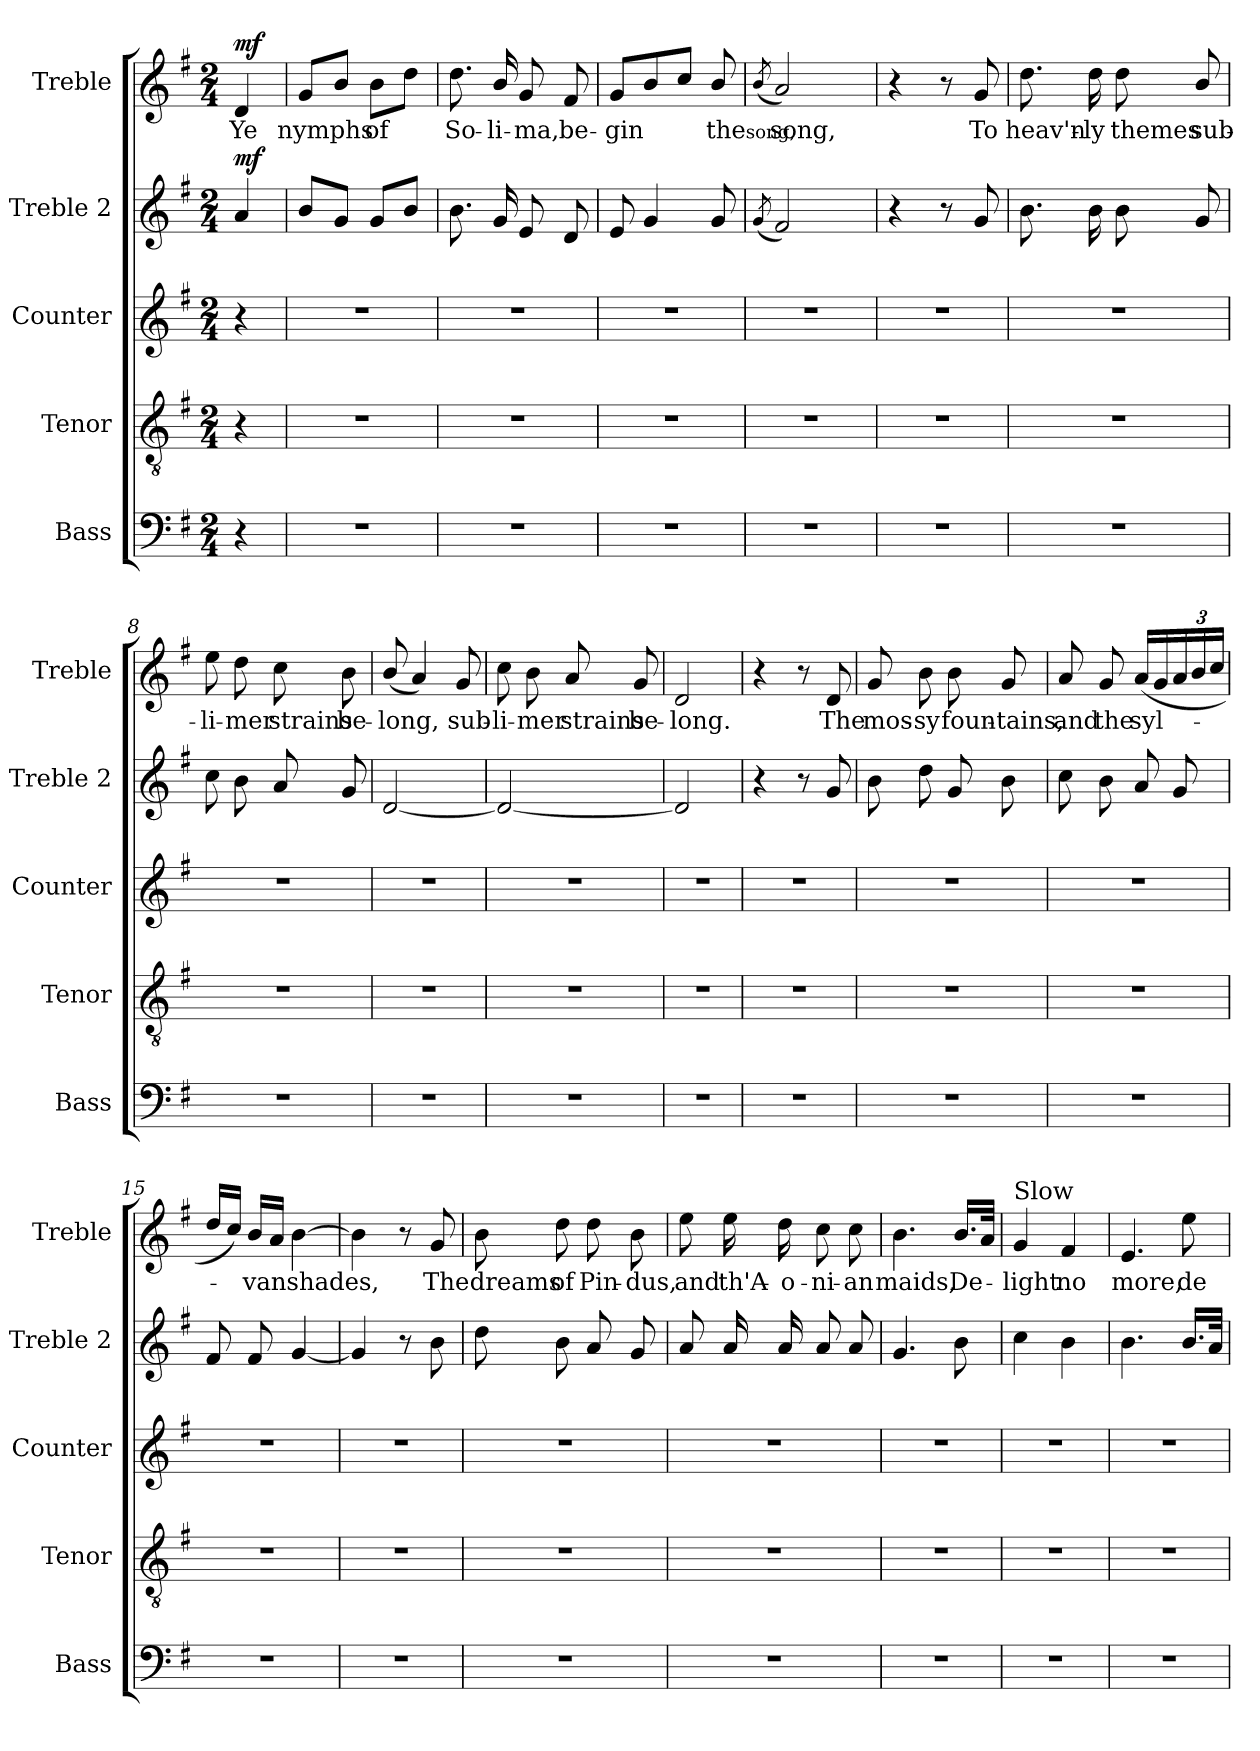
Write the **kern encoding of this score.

**kern	**kern	**kern	**kern	**dynam	**kern	**text	**dynam
*part5	*part4	*part3	*part2	*part2	*part1	*part1	*part1
*staff5	*staff4	*staff3	*staff2	*staff2	*staff1	*staff1	*staff1
*I"Bass	*I"Tenor	*I"Counter	*I"Treble 2	*	*I"Treble	*	*
*I'Bass	*I'Tenor	*I'Counter	*I'Treble 2	*	*I'Treble	*	*
*clefF4	*clefGv2	*clefG2	*clefG2	*	*clefG2	*	*
*k[f#]	*k[f#]	*k[f#]	*k[f#]	*	*k[f#]	*	*
*M2/4	*M2/4	*M2/4	*M2/4	*	*M2/4	*	*
*MM65	*MM65	*MM65	*MM65	*	*MM65	*	*
=1	=1	=1	=1	=1	=1	=1	=1
!	!	!	!	!LO:DY:a	!	!	!LO:DY:a
4r	4r	4r	4a/	mf	4d/	Ye	mf
=2	=2	=2	=2	=2	=2	=2	=2
2r	2r	2r	8b/L	.	8g/L	nymphs	.
.	.	.	8g/J	.	8b/J	.	.
.	.	.	8g/L	.	8b\L	of	.
.	.	.	8b/J	.	8dd\J	.	.
=3	=3	=3	=3	=3	=3	=3	=3
2r	2r	2r	8.b\	.	8.dd\	So-	.
.	.	.	16g/	.	16b/	-li-	.
.	.	.	8e/	.	8g/	-ma,	.
.	.	.	8d/	.	8f#/	be-	.
=4	=4	=4	=4	=4	=4	=4	=4
2r	2r	2r	8e/	.	8g/L	-gin	.
.	.	.	4g/	.	8b/	.	.
.	.	.	.	.	8cc/J	.	.
.	.	.	8g/	.	8b/	the	.
=5	=5	=5	=5	=5	=5	=5	=5
.	.	.	(8qg/	.	(8qb/	song,	.
2r	2r	2r	2f#/)	.	2a/)	song,	.
=6	=6	=6	=6	=6	=6	=6	=6
2r	2r	2r	4r	.	4r	.	.
.	.	.	8r	.	8r	.	.
.	.	.	8g/	.	8g/	To	.
=7	=7	=7	=7	=7	=7	=7	=7
2r	2r	2r	8.b\	.	8.dd\	heav'n-	.
.	.	.	16b\	.	16dd\	-ly	.
.	.	.	8b\	.	8dd\	themes	.
.	.	.	8g/	.	8b/	sub-	.
!!LO:LB:g=z
=8	=8	=8	=8	=8	=8	=8	=8
2r	2r	2r	8cc\	.	8ee\	-li-	.
.	.	.	8b\	.	8dd\	-mer	.
.	.	.	8a/	.	8cc\	strains	.
.	.	.	8g/	.	8b\	be-	.
=9	=9	=9	=9	=9	=9	=9	=9
2r	2r	2r	[2d/	.	(8b/	-long,	.
.	.	.	.	.	4a/)	.	.
.	.	.	.	.	8g/	sub-	.
=10	=10	=10	=10	=10	=10	=10	=10
2r	2r	2r	2d/_	.	8cc\	-li-	.
.	.	.	.	.	8b\	-mer	.
.	.	.	.	.	8a/	strains	.
.	.	.	.	.	8g/	be-	.
=11	=11	=11	=11	=11	=11	=11	=11
2r	2r	2r	2d/]	.	2d/	-long.	.
=12	=12	=12	=12	=12	=12	=12	=12
2r	2r	2r	4r	.	4r	.	.
.	.	.	8r	.	8r	.	.
.	.	.	8g/	.	8d/	The	.
=13	=13	=13	=13	=13	=13	=13	=13
2r	2r	2r	8b\	.	8g/	mos-	.
.	.	.	8dd\	.	8b\	-sy	.
.	.	.	8g/	.	8b\	foun-	.
.	.	.	8b\	.	8g/	-tains,	.
!!LO:LB:g=z
=14	=14	=14	=14	=14	=14	=14	=14
2r	2r	2r	8cc\	.	8a/	and	.
.	.	.	8b\	.	8g/	the	.
.	.	.	8a/	.	(16a/LL	syl-	.
.	.	.	.	.	16g/	.	.
*	*	*	*	*	*Xbrackettup	*	*
.	.	.	8g/	.	24a/	.	.
.	.	.	.	.	24b/	.	.
.	.	.	.	.	24cc/JJ	.	.
=15	=15	=15	=15	=15	=15	=15	=15
2r	2r	2r	8f#/	.	16dd/LL	.	.
.	.	.	.	.	16cc/JJ)	.	.
.	.	.	8f#/	.	16b/LL	van	.
.	.	.	.	.	16a/JJ	.	.
.	.	.	[4g/	.	[4b\	shades,	.
=16	=16	=16	=16	=16	=16	=16	=16
2r	2r	2r	4g/]	.	4b\]	.	.
.	.	.	8r	.	8r	.	.
.	.	.	8b\	.	8g/	The	.
=17	=17	=17	=17	=17	=17	=17	=17
2r	2r	2r	8dd\	.	8b\	dreams	.
.	.	.	8b\	.	8dd\	of	.
.	.	.	8a/	.	8dd\	Pin-	.
.	.	.	8g/	.	8b\	-dus,	.
=18	=18	=18	=18	=18	=18	=18	=18
2r	2r	2r	8a/	.	8ee\	and	.
.	.	.	16a/	.	16ee\	th'A-	.
.	.	.	16a/	.	16dd\	-o-	.
.	.	.	8a/	.	8cc\	-ni-	.
.	.	.	8a/	.	8cc\	-an	.
!!LO:LB:g=z
=19	=19	=19	=19	=19	=19	=19	=19
2r	2r	2r	4.g/	.	4.b\	maids,	.
.	.	.	8b\	.	16.b/LL	De-	.
.	.	.	.	.	32a/JJk	.	.
=20	=20	=20	=20	=20	=20	=20	=20
*	*	*	*	*	*MM55	*	*
!	!	!	!	!	!LO:TX:a:t=Slow	!	!
2r	2r	2r	4cc\	.	4g/	-light	.
.	.	.	4b\	.	4f#/	no	.
=21	=21	=21	=21	=21	=21	=21	=21
2r	2r	2r	4.b\	.	4.e/	more,	.
.	.	.	16.b/LL	.	8ee\	de-	.
.	.	.	32a/JJk	.	.	.	.
=	=	=	=	=	=	=	=
*-	*-	*-	*-	*-	*-	*-	*-
